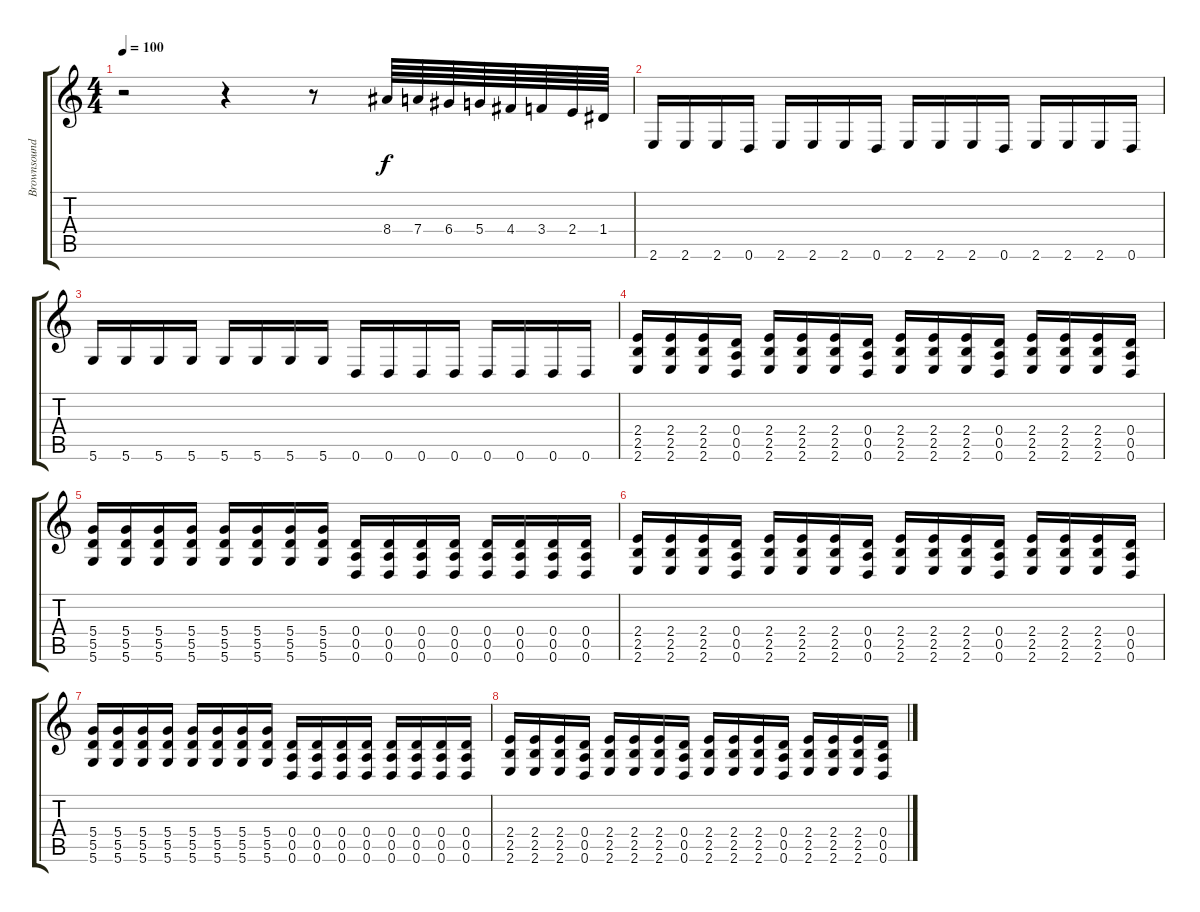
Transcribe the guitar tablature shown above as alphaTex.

\track ("Brownsound" "Brownsound") {instrument distortionguitar}
\staff {score tabs}
\tuning (E4 B3 G3 D3 A2 D2) {hide}
\ts (4 4)
\tempo 100
\clef g2
\ks c
r.2{dy f instrument distortionguitar} r.4 r.8 8.4.64 7.4.64 6.4.64 5.4.64 4.4.64 3.4.64 2.4.64 1.4.64 |
2.6.16{volume 13 instrument distortionguitar} 2.6.16 2.6.16 0.6.16 2.6.16 2.6.16 2.6.16 0.6.16 2.6.16 2.6.16 2.6.16 0.6.16 2.6.16 2.6.16 2.6.16 0.6.16 |
5.6.16 5.6.16 5.6.16 5.6.16 5.6.16 5.6.16 5.6.16 5.6.16 0.6.16 0.6.16 0.6.16 0.6.16 0.6.16 0.6.16 0.6.16 0.6.16 |
(2.4 2.5 2.6).16 (2.4 2.5 2.6).16 (2.4 2.5 2.6).16 (0.4 0.5 0.6).16 (2.4 2.5 2.6).16 (2.4 2.5 2.6).16 (2.4 2.5 2.6).16 (0.4 0.5 0.6).16 (2.4 2.5 2.6).16 (2.4 2.5 2.6).16 (2.4 2.5 2.6).16 (0.4 0.5 0.6).16 (2.4 2.5 2.6).16 (2.4 2.5 2.6).16 (2.4 2.5 2.6).16 (0.4 0.5 0.6).16 |
(5.4 5.5 5.6).16 (5.4 5.5 5.6).16 (5.4 5.5 5.6).16 (5.4 5.5 5.6).16 (5.4 5.5 5.6).16 (5.4 5.5 5.6).16 (5.4 5.5 5.6).16 (5.4 5.5 5.6).16 (0.4 0.5 0.6).16 (0.4 0.5 0.6).16 (0.4 0.5 0.6).16 (0.4 0.5 0.6).16 (0.4 0.5 0.6).16 (0.4 0.5 0.6).16 (0.4 0.5 0.6).16 (0.4 0.5 0.6).16 |
(2.4 2.5 2.6).16 (2.4 2.5 2.6).16 (2.4 2.5 2.6).16 (0.4 0.5 0.6).16 (2.4 2.5 2.6).16 (2.4 2.5 2.6).16 (2.4 2.5 2.6).16 (0.4 0.5 0.6).16 (2.4 2.5 2.6).16 (2.4 2.5 2.6).16 (2.4 2.5 2.6).16 (0.4 0.5 0.6).16 (2.4 2.5 2.6).16 (2.4 2.5 2.6).16 (2.4 2.5 2.6).16 (0.4 0.5 0.6).16 |
(5.4 5.5 5.6).16 (5.4 5.5 5.6).16 (5.4 5.5 5.6).16 (5.4 5.5 5.6).16 (5.4 5.5 5.6).16 (5.4 5.5 5.6).16 (5.4 5.5 5.6).16 (5.4 5.5 5.6).16 (0.4 0.5 0.6).16 (0.4 0.5 0.6).16 (0.4 0.5 0.6).16 (0.4 0.5 0.6).16 (0.4 0.5 0.6).16 (0.4 0.5 0.6).16 (0.4 0.5 0.6).16 (0.4 0.5 0.6).16 |
(2.4 2.5 2.6).16 (2.4 2.5 2.6).16 (2.4 2.5 2.6).16 (0.4 0.5 0.6).16 (2.4 2.5 2.6).16 (2.4 2.5 2.6).16 (2.4 2.5 2.6).16 (0.4 0.5 0.6).16 (2.4 2.5 2.6).16 (2.4 2.5 2.6).16 (2.4 2.5 2.6).16 (0.4 0.5 0.6).16 (2.4 2.5 2.6).16 (2.4 2.5 2.6).16 (2.4 2.5 2.6).16 (0.4 0.5 0.6).16
